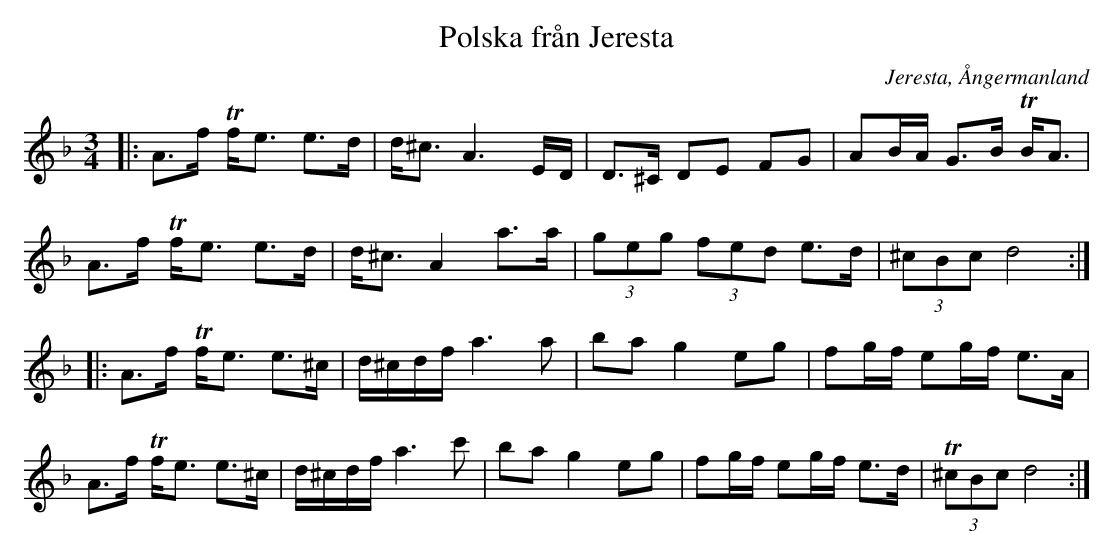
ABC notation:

X:1
T:Polska från Jeresta
O:Jeresta, Ångermanland
M:3/4
L:1/8
K:Dm
|: A>f Tf<e e>d | d<^c A3 E/D/ | D>^C DE FG | AB/A/ G>B TB<A |
A>f Tf<e e>d | d<^c A2 a>a | (3geg (3fed e>d | (3^cBc d4:|
|:A>f Tf<e e>^c | d/^c/d/f/ a3 a | ba g2 eg | fg/f/ eg/f/ e>A |
A>f Tf<e e>^c | d/^c/d/f/ a3 c' | ba g2 eg | fg/f/ eg/f/ e>d | (3T^cBc d4 :|
